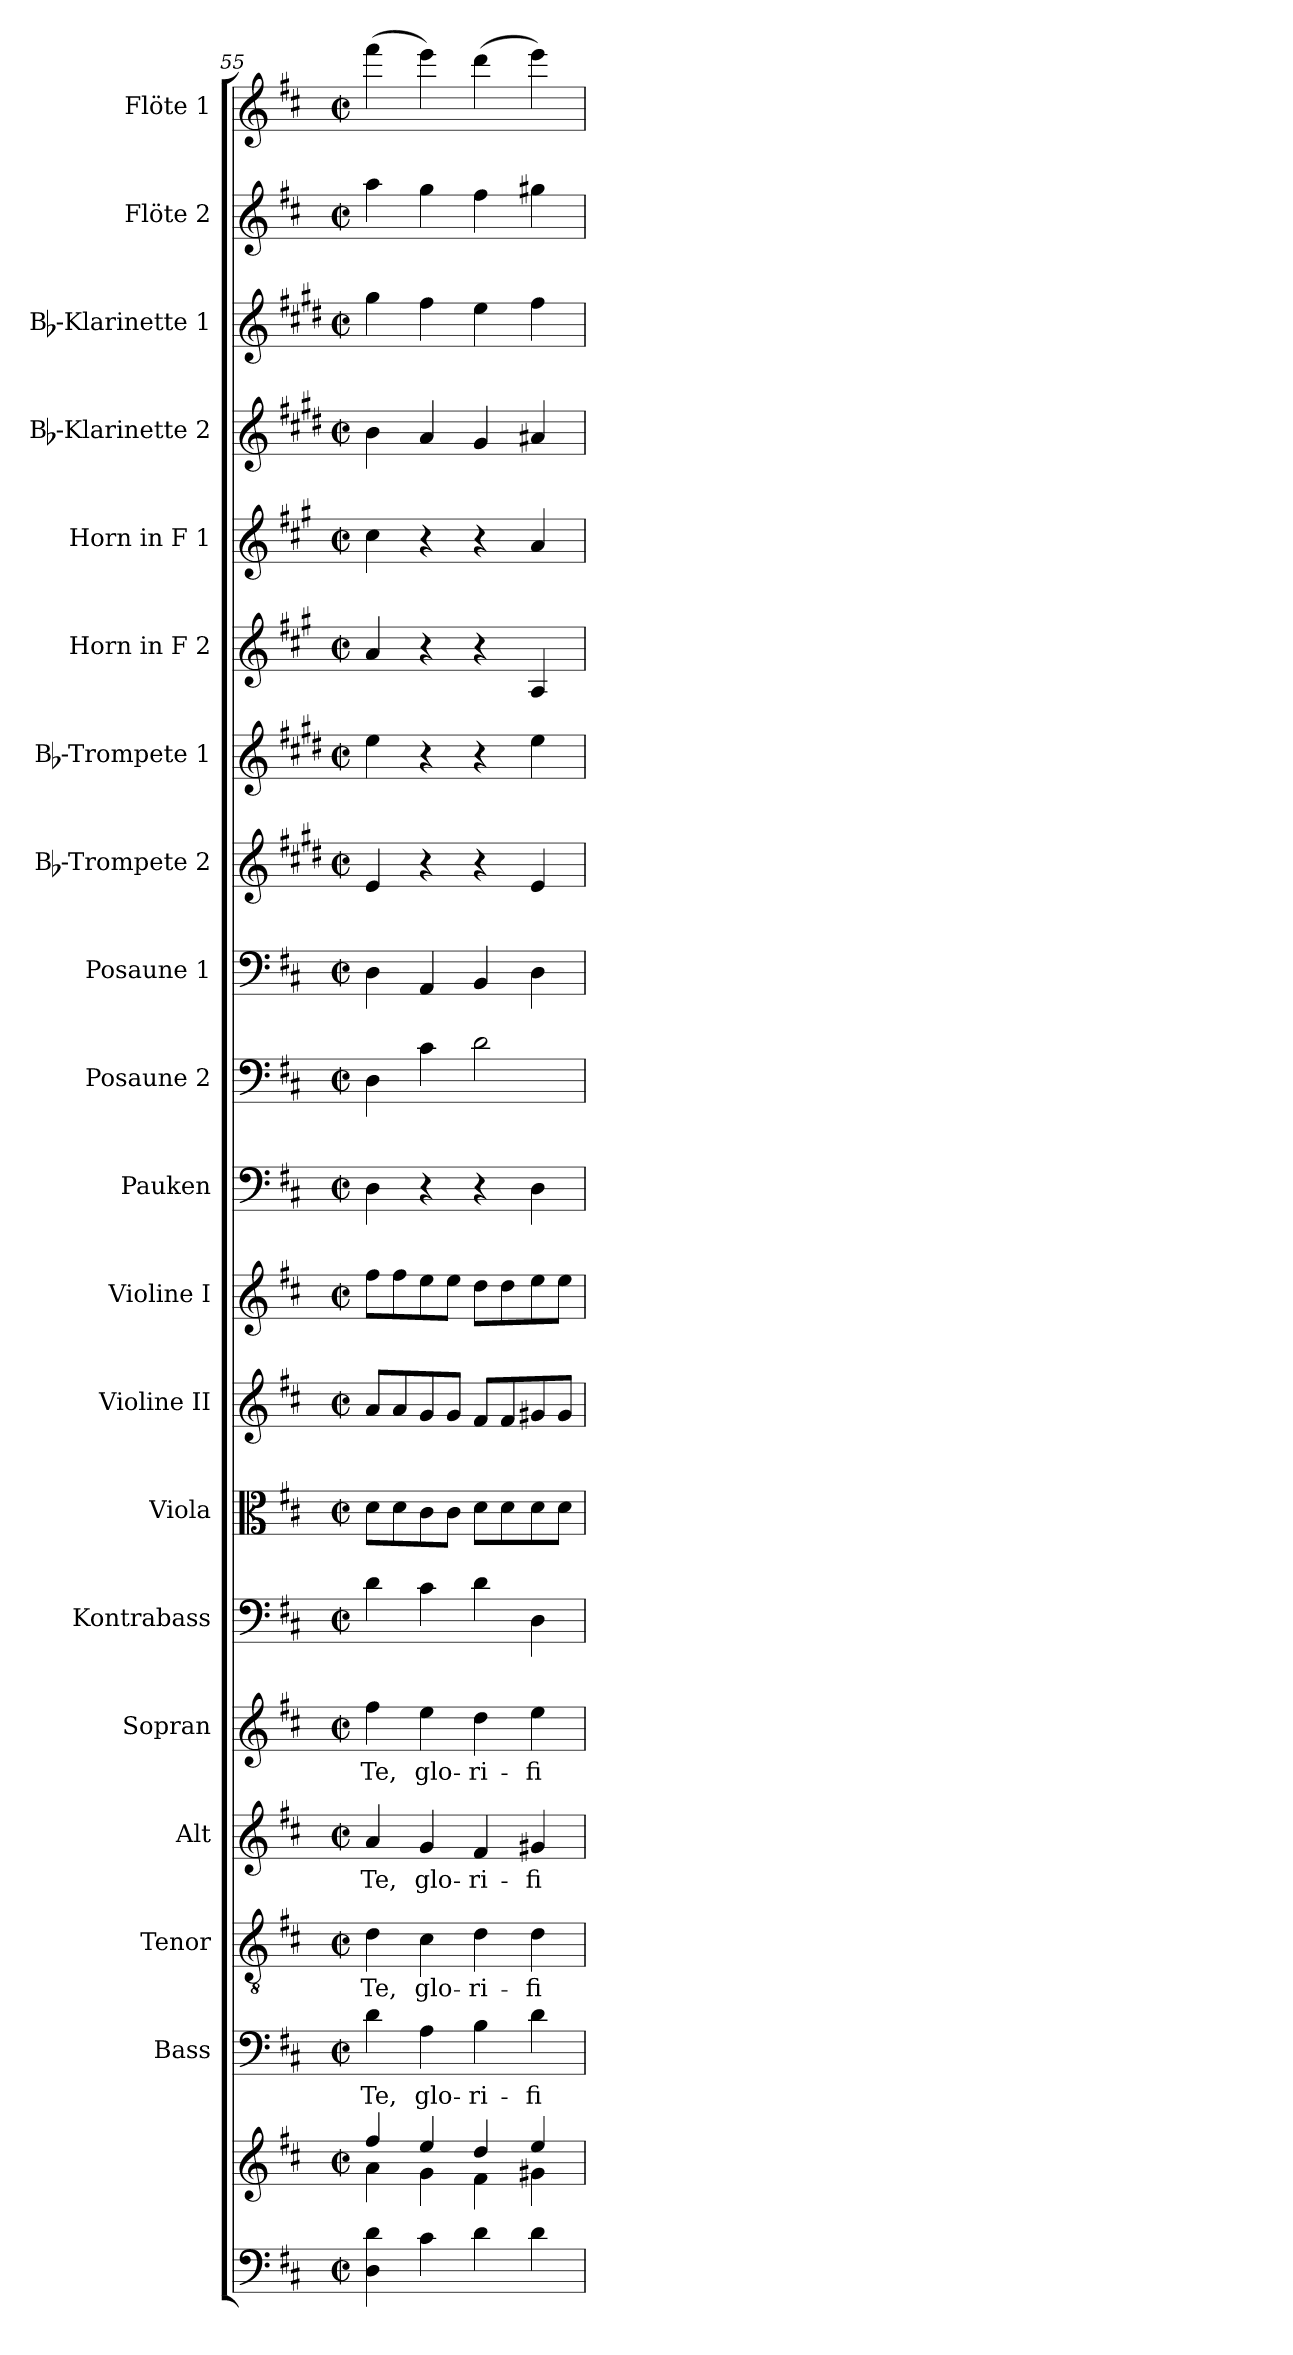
**kern	**kern	**kern	**text	**kern	**text	**kern	**text	**kern	**text	**kern	**kern	**kern	**kern	**kern	**kern	**kern	**kern	**kern	**kern	**kern	**kern	**kern	**kern	**kern
*part20	*part20	*part19	*part19	*part18	*part18	*part17	*part17	*part16	*part16	*part15	*part14	*part13	*part12	*part11	*part10	*part9	*part8	*part7	*part6	*part5	*part4	*part3	*part2	*part1
*staff21	*staff20	*staff19	*staff19	*staff18	*staff18	*staff17	*staff17	*staff16	*staff16	*staff15	*staff14	*staff13	*staff12	*staff11	*staff10	*staff9	*staff8	*staff7	*staff6	*staff5	*staff4	*staff3	*staff2	*staff1
*	*	*I"Bass	*	*I"Tenor	*	*I"Alt	*	*I"Sopran	*	*I"Kontrabass	*I"Viola	*I"Violine II	*I"Violine I	*I"Pauken	*I"Posaune 2	*I"Posaune 1	*I"Bb-Trompete 2	*I"Bb-Trompete 1	*I"Horn in F 2	*I"Horn in F 1	*I"Bb-Klarinette 2	*I"Bb-Klarinette 1	*I"Flöte 2	*I"Flöte 1
*	*	*I'B.	*	*I'T.	*	*I'A.	*	*I'S.	*	*I'Kb.	*I'Vla.	*I'Vl. II	*I'Vl. I	*I'Pk.	*I'Pos. 2	*I'Pos. 1	*I'Bb Trp. 2	*I'Bb Trp. 1	*	*	*I'Bb Kl. 2	*I'Bb Kl. 1	*I'Fl. 2	*I'Fl. 1
*clefF4	*clefG2	*clefF4	*	*clefGv2	*	*clefG2	*	*clefG2	*	*clefF4	*clefC3	*clefG2	*clefG2	*clefF4	*clefF4	*clefF4	*clefG2	*clefG2	*clefG2	*clefG2	*clefG2	*clefG2	*clefG2	*clefG2
*	*	*	*	*	*	*	*	*	*	*ITrd7c12	*	*	*	*	*	*	*ITrd1c2	*ITrd1c2	*ITrd4c7	*ITrd4c7	*ITrd1c2	*ITrd1c2	*	*
*k[f#c#]	*k[f#c#]	*k[f#c#]	*	*k[f#c#]	*	*k[f#c#]	*	*k[f#c#]	*	*k[f#c#]	*k[f#c#]	*k[f#c#]	*k[f#c#]	*k[f#c#]	*k[f#c#]	*k[f#c#]	*k[f#c#]	*k[f#c#]	*k[f#c#]	*k[f#c#]	*k[f#c#]	*k[f#c#]	*k[f#c#]	*k[f#c#]
*D:	*D:	*D:	*	*D:	*	*D:	*	*D:	*	*D:	*D:	*D:	*D:	*D:	*D:	*D:	*D:	*D:	*D:	*D:	*D:	*D:	*D:	*D:
*M2/2	*M2/2	*M2/2	*	*M2/2	*	*M2/2	*	*M2/2	*	*M2/2	*M2/2	*M2/2	*M2/2	*M2/2	*M2/2	*M2/2	*M2/2	*M2/2	*M2/2	*M2/2	*M2/2	*M2/2	*M2/2	*M2/2
*met(c|)	*met(c|)	*met(c|)	*	*met(c|)	*	*met(c|)	*	*met(c|)	*	*met(c|)	*met(c|)	*met(c|)	*met(c|)	*met(c|)	*met(c|)	*met(c|)	*met(c|)	*met(c|)	*met(c|)	*met(c|)	*met(c|)	*met(c|)	*met(c|)	*met(c|)
=55	=55	=55	=55	=55	=55	=55	=55	=55	=55	=55	=55	=55	=55	=55	=55	=55	=55	=55	=55	=55	=55	=55	=55	=55
*	*^	*	*	*	*	*	*	*	*	*	*	*	*	*	*	*	*	*	*	*	*	*	*	*
!	!	!	!	!LO:LY:b	!	!LO:LY:b	!	!LO:LY:b	!	!LO:LY:b	!	!	!	!	!	!	!	!	!	!	!	!	!	!	!
4D\ 4d\	4ff#/	4a\	4d\	Te,	4d\	Te,	4a/	Te,	4ff#\	Te,	4D\	8d\L	8a/L	8ff#\L	4D\	4D\	4D\	4d/	4dd\	4d/	4f#\	4a\	4ff#\	4aa\	(>4fff#\
.	.	.	.	.	.	.	.	.	.	.	.	8d\	8a/	8ff#\	.	.	.	.	.	.	.	.	.	.	.
!	!	!	!	!LO:LY:b	!	!LO:LY:b	!	!LO:LY:b	!	!LO:LY:b	!	!	!	!	!	!	!	!	!	!	!	!	!	!	!
4c#\	4ee/	4g\	4A\	glo-	4c#\	glo-	4g/	glo-	4ee\	glo-	4C#\	8c#\	8g/	8ee\	4r	4c#\	4AA/	4r	4r	4r	4r	4g/	4ee\	4gg\	4eee\)
.	.	.	.	.	.	.	.	.	.	.	.	8c#\J	8g/J	8ee\J	.	.	.	.	.	.	.	.	.	.	.
!	!	!	!	!LO:LY:b	!	!LO:LY:b	!	!LO:LY:b	!	!LO:LY:b	!	!	!	!	!	!	!	!	!	!	!	!	!	!	!
4d\	4dd/	4f#\	4B\	-ri-	4d\	-ri-	4f#/	-ri-	4dd\	-ri-	4D\	8d\L	8f#/L	8dd\L	4r	2d\	4BB/	4r	4r	4r	4r	4f#/	4dd\	4ff#\	(>4ddd\
.	.	.	.	.	.	.	.	.	.	.	.	8d\	8f#/	8dd\	.	.	.	.	.	.	.	.	.	.	.
!	!	!	!	!LO:LY:b	!	!LO:LY:b	!	!LO:LY:b	!	!LO:LY:b	!	!	!	!	!	!	!	!	!	!	!	!	!	!	!
4d\	4ee/	4g#X\	4d\	-fi-	4d\	-fi-	4g#X/	-fi-	4ee\	-fi-	4DD\	8d\	8g#X/	8ee\	4D\	.	4D\	4d/	4dd\	4D/	4d/	4g#X/	4ee\	4gg#X\	4eee\)
.	.	.	.	.	.	.	.	.	.	.	.	8d\J	8g#/J	8ee\J	.	.	.	.	.	.	.	.	.	.	.
*	*v	*v	*	*	*	*	*	*	*	*	*	*	*	*	*	*	*	*	*	*	*	*	*	*	*
=	=	=	=	=	=	=	=	=	=	=	=	=	=	=	=	=	=	=	=	=	=	=	=	=
*-	*-	*-	*-	*-	*-	*-	*-	*-	*-	*-	*-	*-	*-	*-	*-	*-	*-	*-	*-	*-	*-	*-	*-	*-
